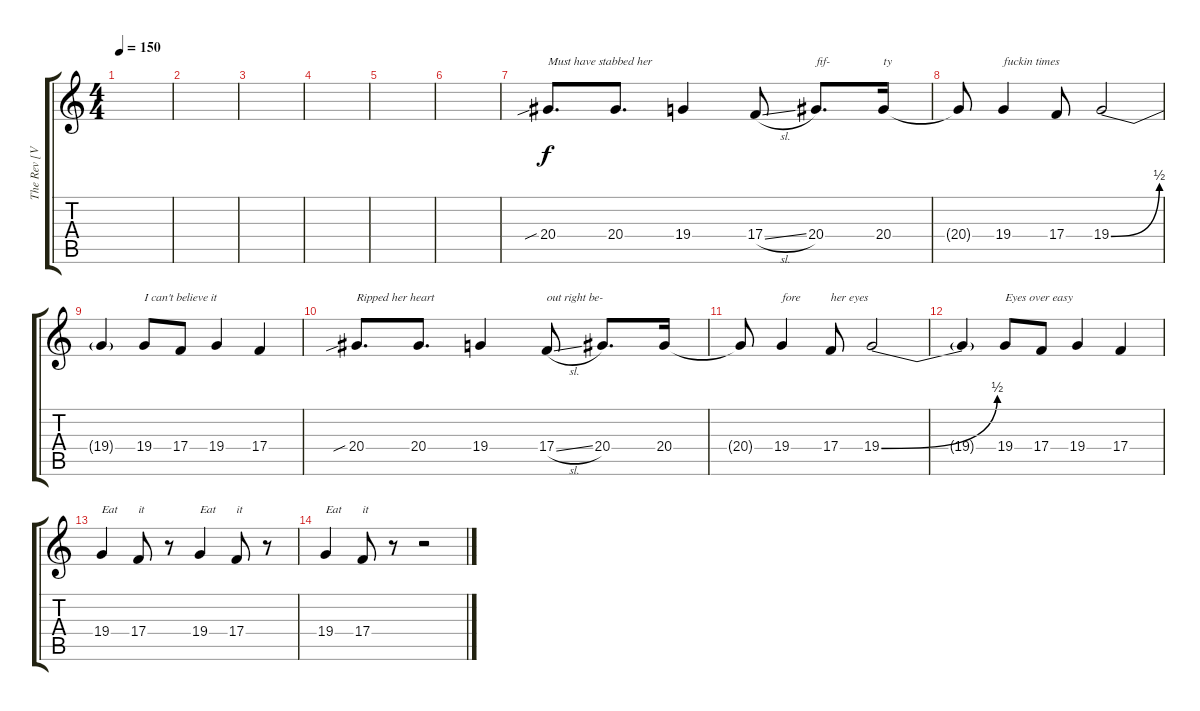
\track ("The Rev [Vocals]" "The Rev [V") {instrument trombone}
\staff {score tabs}
\tuning (D4 A3 F3 C3 G2 C2) {hide}
\ts (4 4)
\tempo 150
\clef g2
\ks c
|
|
|
|
|
|
20.4{sib}.8{d txt "Must have stabbed her"} 20.4.8{d} 19.4.4 17.4{sl}.8 20.4.8{d txt "fif-"} 20.4.16{txt "ty"} |
20.4{t}.8 19.4.4{txt "fuckin times"} 17.4.8 19.4{be (bend 0 0 60 2)}.2 |
19.4{t}.4 19.4.8{txt "I can't believe it"} 17.4.8 19.4.4 17.4.4 |
20.4{sib}.8{d txt "Ripped her heart"} 20.4.8{d} 19.4.4 17.4{sl}.8{txt "out right be-"} 20.4.8{d} 20.4.16 |
20.4{t}.8 19.4.4{txt "fore"} 17.4.8{txt "her eyes"} 19.4{be (bend 0 0 60 2)}.2 |
19.4{t}.4 19.4.8{txt "Eyes over easy"} 17.4.8 19.4.4 17.4.4 |
19.4.4{txt "Eat"} 17.4.8{txt "it"} r.8 19.4.4{txt "Eat"} 17.4.8{txt "it"} r.8 |
19.4.4{txt "Eat"} 17.4.8{txt "it"} r.8 r.2
